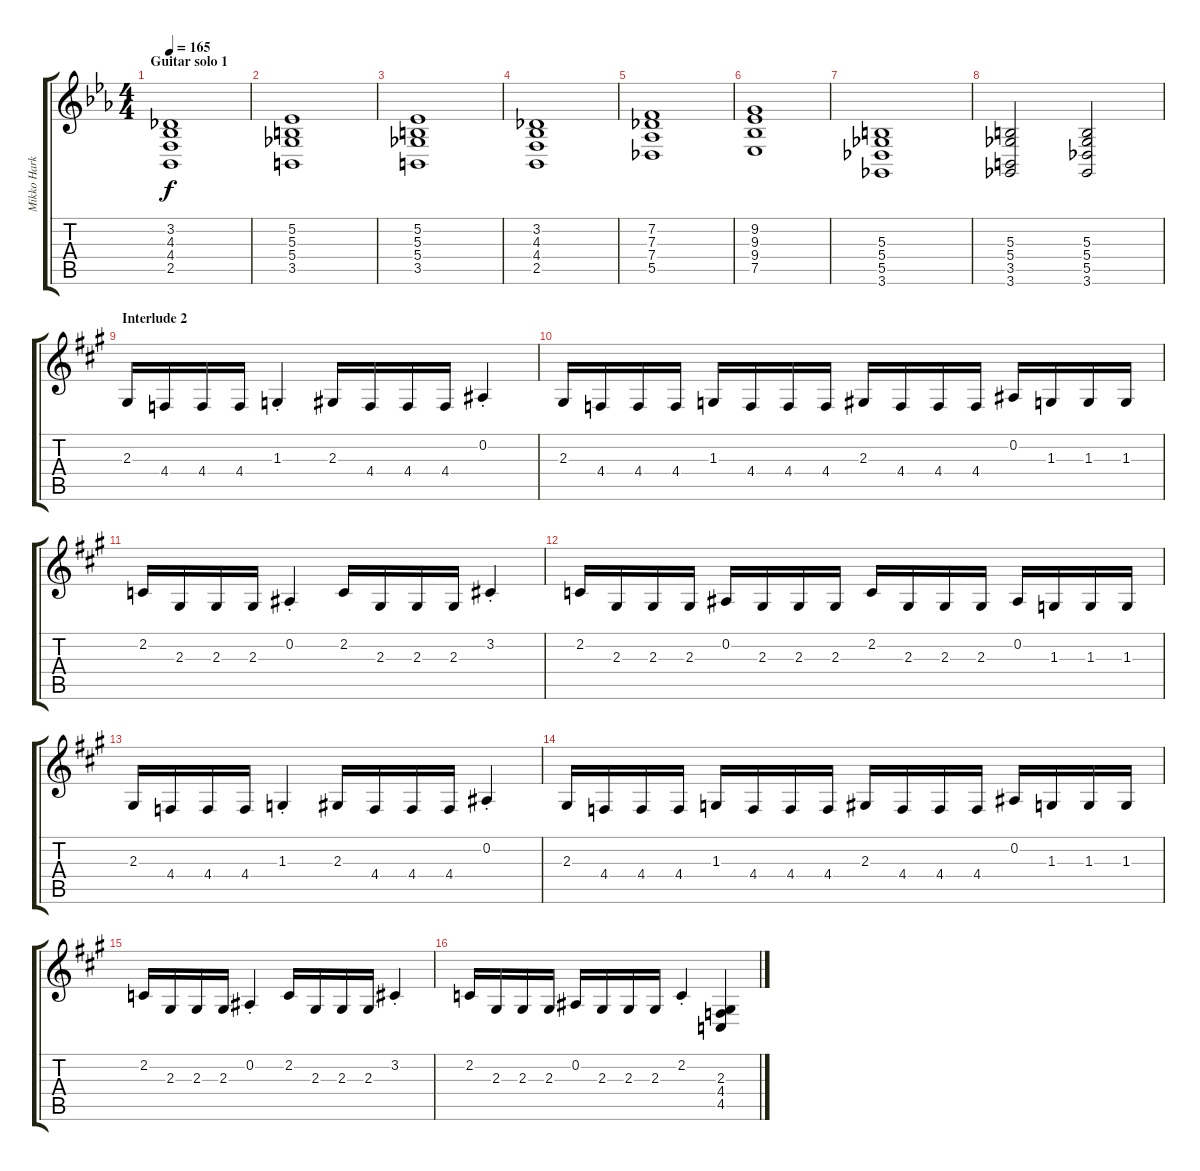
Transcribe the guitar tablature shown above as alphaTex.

\track ("Mikko Harkin LH" "Mikko Hark") {instrument harpsichord}
\staff {score tabs}
\tuning (Eb4 Bb3 Gb3 Db3 Ab2 Eb2) {hide}
\ts (4 4)
\section ("" "Guitar solo 1")
\tempo 165
\clef g2
\ks cminor
(3.2 4.3 4.4 2.5).1{dy f volume 12} |
(5.2 5.3 5.4 3.5).1 |
(5.2 5.3 5.4 3.5).1 |
(3.2 4.3 4.4 2.5).1 |
(7.2 7.3 7.4 5.5).1 |
(9.2 9.3 9.4 7.5).1 |
(5.3 5.4 5.5 3.6).1 |
(5.3 5.4 3.5 3.6).2 (5.3 5.4 5.5 3.6).2 |
\section ("" "Interlude 2")
\ks f#minor
2.3.16{volume 12 instrument harpsichord} 4.4.16 4.4.16 4.4.16 1.3{st}.4 2.3.16 4.4.16 4.4.16 4.4.16 0.2{st}.4 |
2.3.16 4.4.16 4.4.16 4.4.16 1.3.16 4.4.16 4.4.16 4.4.16 2.3.16 4.4.16 4.4.16 4.4.16 0.2.16 1.3.16 1.3.16 1.3.16 |
2.2.16 2.3.16 2.3.16 2.3.16 0.2{st}.4 2.2.16 2.3.16 2.3.16 2.3.16 3.2{st}.4 |
2.2.16 2.3.16 2.3.16 2.3.16 0.2.16 2.3.16 2.3.16 2.3.16 2.2.16 2.3.16 2.3.16 2.3.16 0.2.16 1.3.16 1.3.16 1.3.16 |
2.3.16 4.4.16 4.4.16 4.4.16 1.3{st}.4 2.3.16 4.4.16 4.4.16 4.4.16 0.2{st}.4 |
2.3.16 4.4.16 4.4.16 4.4.16 1.3.16 4.4.16 4.4.16 4.4.16 2.3.16 4.4.16 4.4.16 4.4.16 0.2.16 1.3.16 1.3.16 1.3.16 |
2.2.16 2.3.16 2.3.16 2.3.16 0.2{st}.4 2.2.16 2.3.16 2.3.16 2.3.16 3.2{st}.4 |
2.2.16 2.3.16 2.3.16 2.3.16 0.2.16 2.3.16 2.3.16 2.3.16 2.2{st}.4 (2.3 4.4 4.5).4
